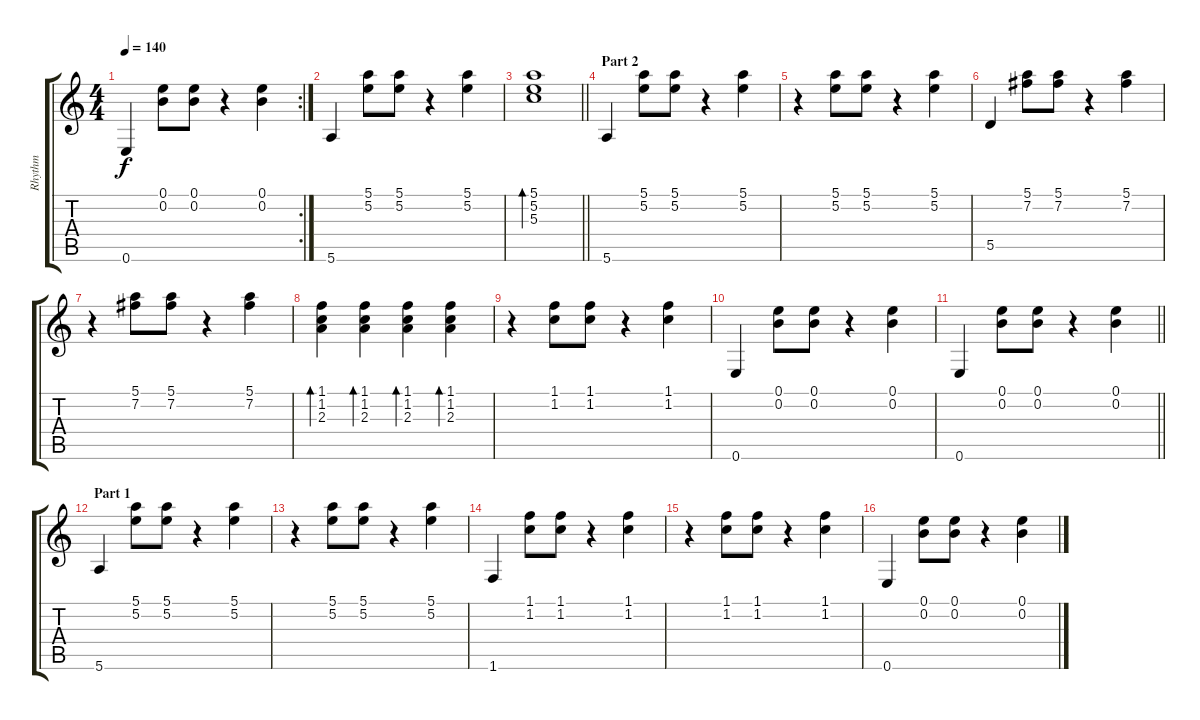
\track ("Rhythm" "Rhythm") {instrument electricguitarclean}
\staff {score tabs}
\tuning (E4 B3 G3 D3 A2 E2) {hide}
\rc 2
\ts (4 4)
\tempo 140
\clef g2
\ks c
0.6.4{dy f} (0.1 0.2).8 (0.1 0.2).8 r.4 (0.1 0.2).4 |
5.6.4 (5.1 5.2).8 (5.1 5.2).8 r.4 (5.1 5.2).4 |
\barLineRight lightlight
(5.1 5.2 5.3).1{bd 240} |
\section ("" "Part 2")
5.6.4 (5.1 5.2).8 (5.1 5.2).8 r.4 (5.1 5.2).4 |
r.4 (5.1 5.2).8 (5.1 5.2).8 r.4 (5.1 5.2).4 |
5.5.4 (5.1 7.2).8 (5.1 7.2).8 r.4 (5.1 7.2).4 |
r.4 (5.1 7.2).8 (5.1 7.2).8 r.4 (5.1 7.2).4 |
(1.1 1.2 2.3).4{bd 240} (1.1 1.2 2.3).4{bd 240} (1.1 1.2 2.3).4{bd 240} (1.1 1.2 2.3).4{bd 240} |
r.4 (1.1 1.2).8 (1.1 1.2).8 r.4 (1.1 1.2).4 |
0.6.4 (0.1 0.2).8 (0.1 0.2).8 r.4 (0.1 0.2).4 |
\barLineRight lightlight
0.6.4 (0.1 0.2).8 (0.1 0.2).8 r.4 (0.1 0.2).4 |
\section ("" "Part 1")
5.6.4 (5.1 5.2).8 (5.1 5.2).8 r.4 (5.1 5.2).4 |
r.4 (5.1 5.2).8 (5.1 5.2).8 r.4 (5.1 5.2).4 |
1.6.4 (1.1 1.2).8 (1.1 1.2).8 r.4 (1.1 1.2).4 |
r.4 (1.1 1.2).8 (1.1 1.2).8 r.4 (1.1 1.2).4 |
0.6.4 (0.1 0.2).8 (0.1 0.2).8 r.4 (0.1 0.2).4
